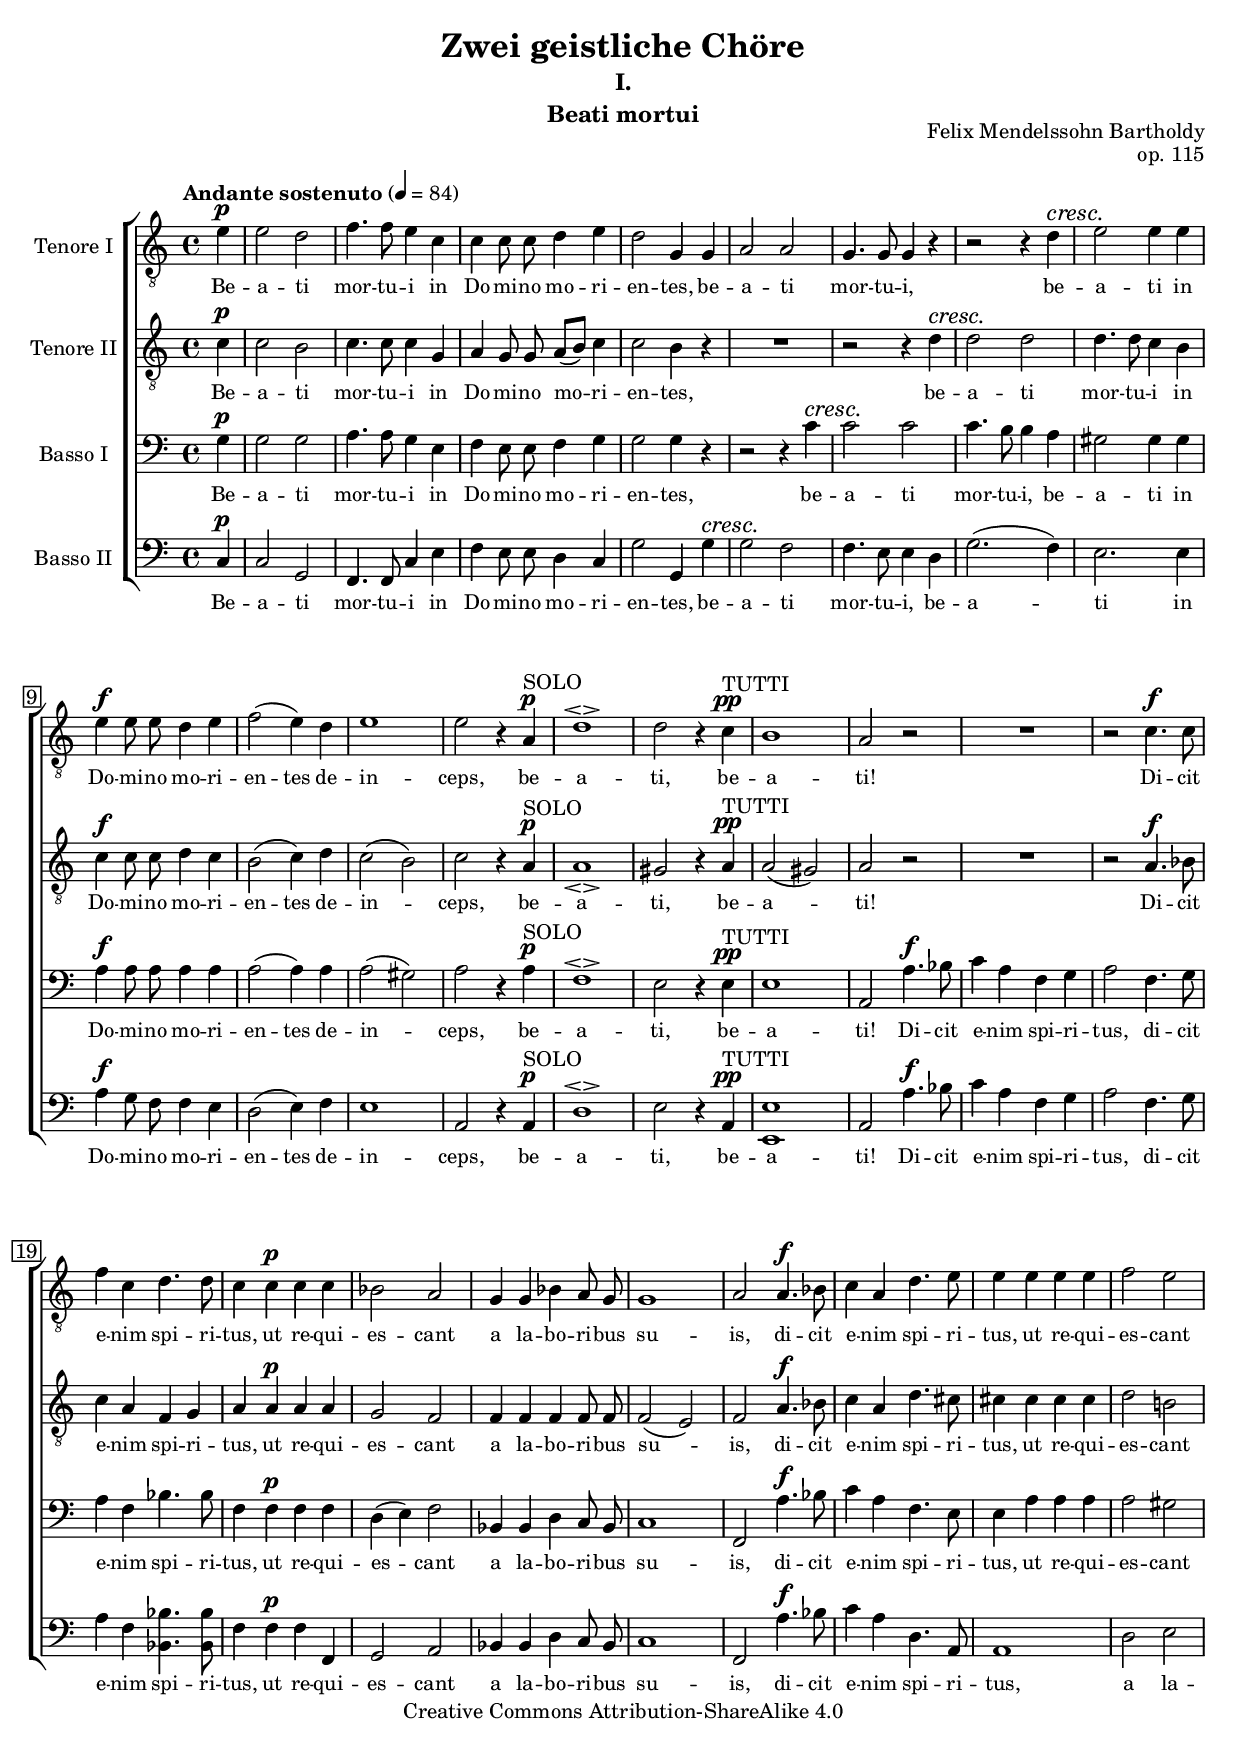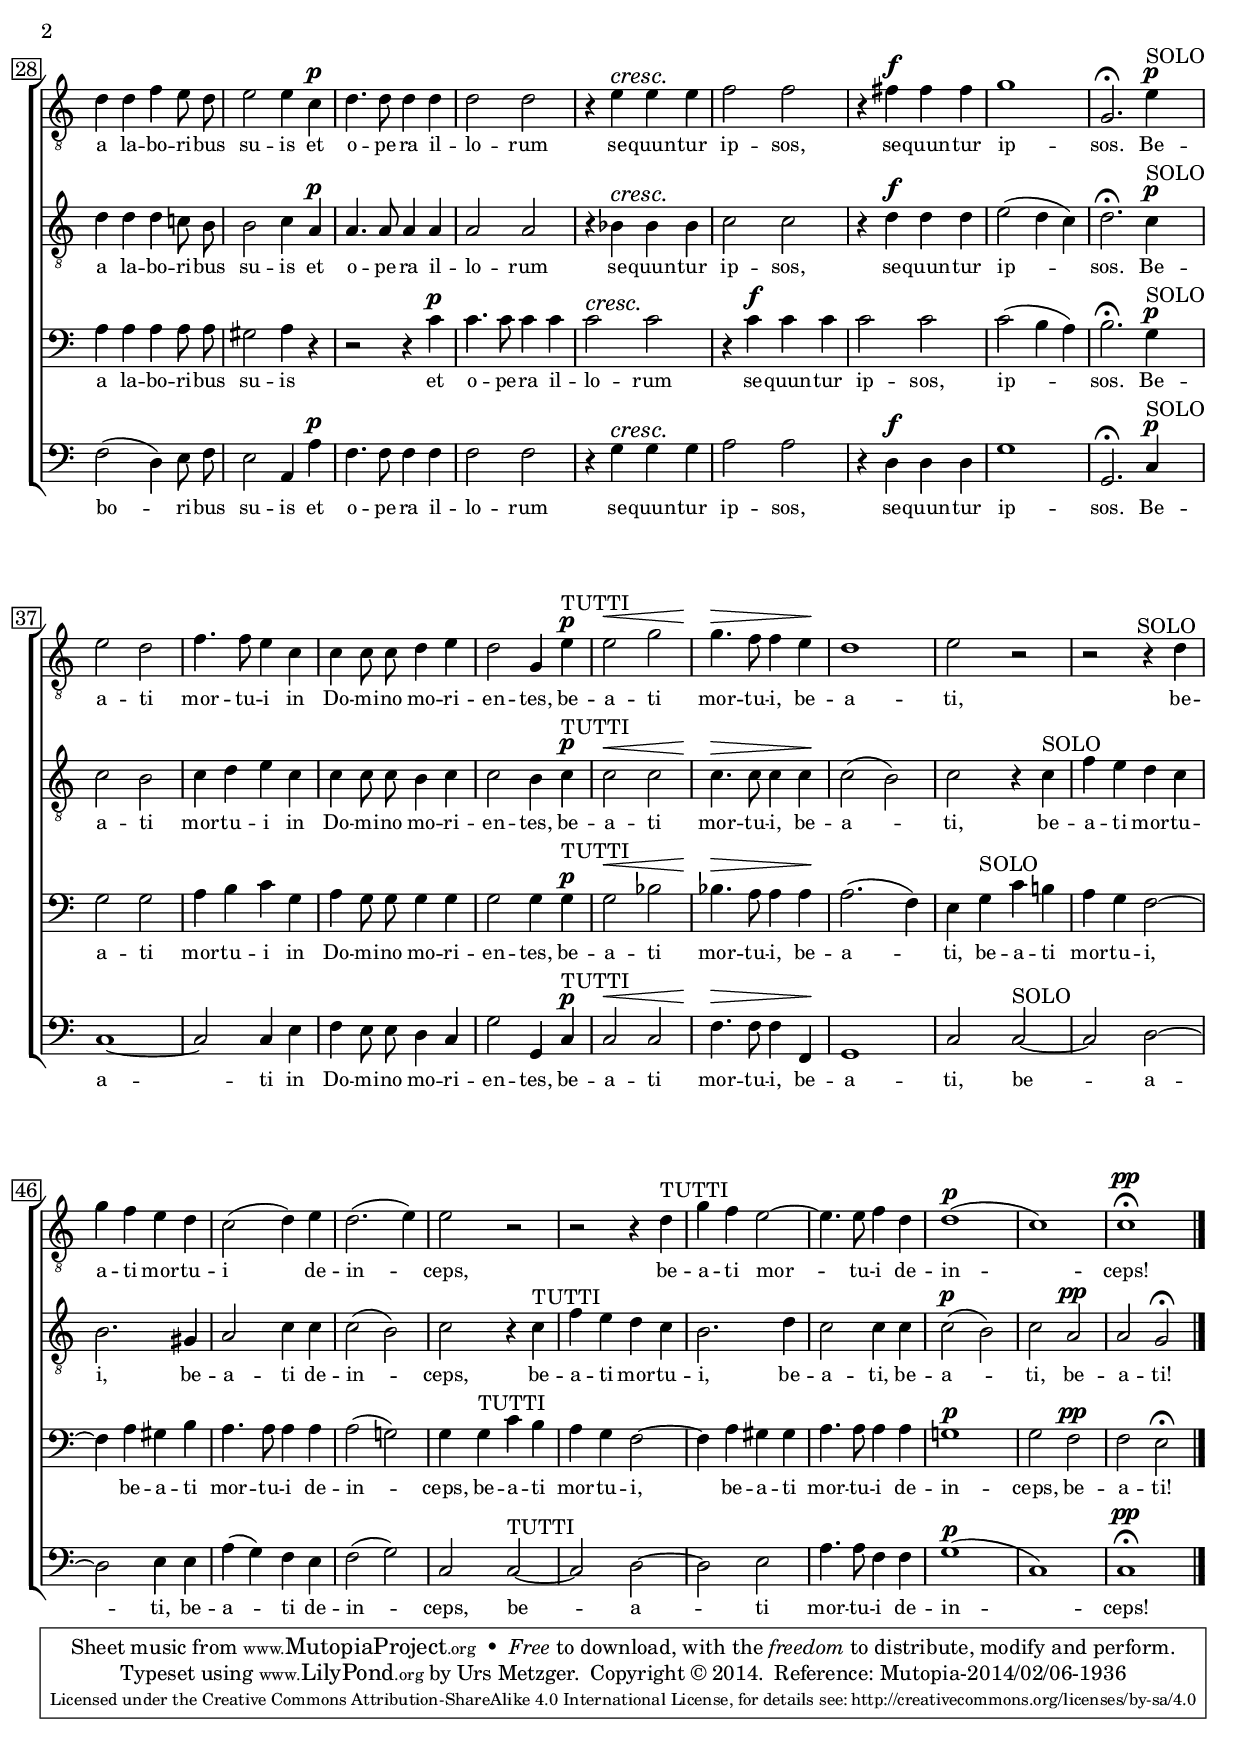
\version "2.18.0"
\include "deutsch.ly"

\header {
   title = "Zwei geistliche Chöre"
   subtitle = \markup { \center-column { "I." "Beati mortui" }}
   composer = "Felix Mendelssohn Bartholdy"
   opus = "op. 115"
   
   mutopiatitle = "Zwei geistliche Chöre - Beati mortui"
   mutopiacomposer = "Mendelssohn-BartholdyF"
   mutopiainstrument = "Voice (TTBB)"
   date = "1833"
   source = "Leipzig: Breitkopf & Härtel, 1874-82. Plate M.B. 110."
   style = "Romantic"
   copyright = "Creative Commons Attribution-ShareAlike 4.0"
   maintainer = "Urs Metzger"
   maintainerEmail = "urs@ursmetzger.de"

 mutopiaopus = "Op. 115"
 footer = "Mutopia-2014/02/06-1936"
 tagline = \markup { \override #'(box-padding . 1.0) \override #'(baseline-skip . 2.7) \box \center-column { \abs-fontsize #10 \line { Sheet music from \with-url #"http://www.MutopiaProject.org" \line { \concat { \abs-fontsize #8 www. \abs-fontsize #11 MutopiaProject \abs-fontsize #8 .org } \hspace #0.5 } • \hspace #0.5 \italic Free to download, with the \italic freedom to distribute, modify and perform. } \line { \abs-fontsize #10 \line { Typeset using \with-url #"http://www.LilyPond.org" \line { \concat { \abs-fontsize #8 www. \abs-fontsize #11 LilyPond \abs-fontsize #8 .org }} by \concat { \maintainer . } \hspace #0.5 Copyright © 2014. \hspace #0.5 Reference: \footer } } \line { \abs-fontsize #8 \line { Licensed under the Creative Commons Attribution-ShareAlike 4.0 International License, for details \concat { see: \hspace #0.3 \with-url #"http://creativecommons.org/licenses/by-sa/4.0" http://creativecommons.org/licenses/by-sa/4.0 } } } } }
}

\paper {
   top-margin = 0.4 \cm
   right-margin = 0.6 \cm
   left-margin = 0.7 \cm
   ragged-bottom = ##f
   ragged-last-bottom = ##f
}

#(set-global-staff-size 18)

nomel = {\set melismaBusyProperties = #'()}
mel = { \set melismaBusyProperties = #'(slurMelismaBusy tieMelismaBusy beamMelismaBusy) }
ctext = { \crescTextCresc \dimTextDecresc }
cpin = { \crescHairpin \dimHairpin }
lyricsstyle = { \small }

global = {
  \key c \major
  \time 4/4
  \autoBeamOff
  \override Score.BarNumber.font-size = #0
  \override Score.BarNumber.stencil = #(make-stencil-boxer 0.125 0.25 ly:text-interface::print)
  \override DynamicTextSpanner.style = #'none
  \ctext
}

tenor_i = \relative e' {
   \clef "G_8"
   \tempo "Andante sostenuto" 4 = 84
   \partial 4 e4^\p 
   e2 d
   f4. f8 e4 c
   c4 c8 c d4 e
   d2 g,4 g
   a2 a
   g4. g8 g4 r
   r2 r4 d'^\<
   e2 e4 e 
   e4^\f e8 e d4 e

   %%% 10
   \nomel f2( e4) d \mel
   e1
   e2 r4 a,^\p^"SOLO"
   d1\espressivo
   d2 r4 c^\pp^"TUTTI"
   h1
   a2 r
   R1
   r2 c4.^\f c8
   f4 c d4. d8

   %%% 20
   c4 c^\p c c
   b2 a
   g4 g b a8 g
   g1
   a2 a4.^\f b8
   c4 a d4. e8
   e4 e e e
   f2 e
   d4 d f e8 d
   e2 e4 c^\p
   
   %%% 30
   d4. d8 d4 d
   d2 d
   r4 e^\< e e
   f2 f
   r4 fis^\f fis fis
   g1
   g,2.^\fermata e'4^\p^"SOLO"
   e2 d 
   f4. f8 e4 c
   c4 c8 c d4 e
   
   %%% 40
   d2 g,4 e'^\p^"TUTTI"
   \cpin e2^\< g
   g4.^\> f8 f4 e\!
   d1
   e2 r
   r2 r4 d -\tweak #'X-offset #-4 ^"SOLO"
   g4 f e d
   c2( d4) e
   d2.( e4)
   e2 r
   
   %%% 50
   r2 r4 d^"TUTTI"
   g4 f e2~
   e4. e8 f4 d
   d1(^\p
   c1)
   c1^\fermata^\pp
   \bar "|."
}
tenor_i_words = \lyricmode {
   \lyricsstyle
   Be -- a -- ti mor -- tu -- i in Do -- mi -- no mo -- ri -- en -- tes,
   be -- a -- ti mor -- tu -- i,  be -- a -- ti in Do -- mi -- no mo -- ri -- en -- tes
   de -- in -- ceps, be -- a -- ti, be -- a -- ti!
   Di -- cit e -- nim spi -- ri -- tus, ut re -- qui -- es -- cant a la -- bo -- ri -- bus su -- is,
   di -- cit e -- nim spi -- ri -- tus, ut re -- qui -- es -- cant
    a la -- bo -- ri -- bus su -- is
   et o -- pe -- ra il -- lo -- rum se -- quun -- tur ip -- sos, se -- quun -- tur ip -- sos.
   Be -- a -- ti mor -- tu -- i in Do -- mi -- no mo -- ri -- en -- tes,
   be -- a -- ti mor -- tu -- i, be -- a -- ti, 
   be -- a -- ti mor -- tu -- i de -- in -- ceps,
   be -- a -- ti mor -- tu -- i de -- in -- ceps!
}

tenor_ii = \relative c' {
   \clef "G_8"
   \partial 4 c4^\p
   c2 h
   c4. c8 c4 g
   a4 g8 g a8[( h]) c4
   c2 h4 r
   R1
   r2 r4 d^\<
   d2 d
   d4. d8 c4 h
   c4^\f c8 c d4 c
   \nomel h2( c4) \mel d
   c2( h)

   %%% 10
   c2 r4 a^\p^"SOLO"
   a1\espressivo
   gis2 r4 a^\pp^"TUTTI"
   a2( gis)
   a2 r
   R1
   r2 a4.^\f b8
   c4 a f g

   %%% 20
   a4 a^\p a a
   g2 f
   f4 f f f8 f
   f2( e)
   f2 a4.^\f b8
   c4 a d4. cis8
   cis4 cis cis cis
   d2 h!
   d4 d d c!8 h
   h2 c4 a^\p

   %%% 30
   a4. a8 a4 a
   a2 a
   r4 b^\< b b
   c2 c
   r4 d^\f d d
   e2( d4 c)
   d2.^\fermata c4^\p^"SOLO"
   c2 h
   c4 d e c
   c4 c8 c h4 c
   
   %%% 40
   c2 h4 c^\p^"TUTTI"
   \cpin c2^\< c
   c4.^\> c8 c4 c\!
   c2( h)
   c2 r4 c^"SOLO"
   f4 e d c
   h2. gis4
   a2 c4 c
   c2( h)
   c2 r4 c4^"TUTTI"
   
   %%% 50
   f4 e d c
   h2. d4
   c2 c4 c
   c2(^\p h)
   c2 a^\pp
   a2 g^\fermata
   \bar "|."
}
tenor_ii_words = \lyricmode {
   \lyricsstyle
   Be -- a -- ti mor -- tu -- i in Do -- mi -- no mo -- ri -- en -- tes,
   be -- a -- ti mor -- tu -- i in Do -- mi -- no mo -- ri -- en -- tes
   de -- in -- ceps, be -- a -- ti, be -- a -- ti!
   Di -- cit e -- nim spi -- ri -- tus, ut re -- qui -- es -- cant a la -- bo -- ri -- bus su -- is,
   di -- cit e -- nim spi -- ri -- tus, ut re -- qui -- es -- cant
   a la -- bo -- ri -- bus su -- is
   et o -- pe -- ra il -- lo -- rum se -- quun -- tur ip -- sos, se -- quun -- tur ip -- sos.
   Be -- a -- ti mor -- tu -- i in Do -- mi -- no mo -- ri -- en -- tes,
   be -- a -- ti mor -- tu -- i, be -- a -- ti, be -- a -- ti mor -- tu -- i,
   be -- a -- ti de -- in -- ceps,
   be -- a -- ti mor -- tu -- i, be -- a -- ti, be -- a -- ti, be -- a -- ti!
}

bass_i = \relative g {
   \clef bass
   \partial 4 g4^\p
   g2 g
   a4. a8 g4 e
   f4 e8 e f4 g
   g2 g4 r
   r2 r4 c^\<
   c2 c
   c4. h8 h4 a
   gis2 gis4 gis
   a4^\f a8 a a4 a

   %%% 10
   \nomel a2( a4) \mel a
   a2( gis)
   a2 r4 a^\p^"SOLO"
   f1\espressivo
   e2 r4 e^\pp^"TUTTI"
   e1
   a,2 a'4.^\f b8
   c4 a4 f g
   a2 f4. g8
   a4 f b4. b8

   %%% 20
   f4 f^\p f f
   d4( e) f2
   b,4 b d c8 b
   c1
   f,2 a'4.^\f b8
   c4 a4 f4. e8
   e4 a a a
   a2 gis
   a4 a a a8 a
   gis2 a4 r

   %%% 30
   r2 r4 c^\p
   c4. c8 c4 c
   c2^\< c
   r4 c^\f c c
   c2 c
   c2( h4 a)
   h2.^\fermata g4^\p^"SOLO"
   g2 g
   a4 h c g
   a4 g8 g g4 g

   %%% 40
   g2 g4 g^\p^"TUTTI"
   \cpin g2^\< b
   b4.^\> a8 a4 a\!
   a2.( f4)
   e4 g^"SOLO" c h!
   a4 g f2~
   f4 a gis h
   a4. a8 a4 a
   a2( g!)
   g4 g^"TUTTI" c h

   %%% 50
   a4 g f2~
   f4 a gis gis
   a4. a8 a4 a
   g!1^\p
   g2 f^\pp 
   f2 e^\fermata
   \bar "|."
}
bass_i_words = \lyricmode {
   \lyricsstyle
   Be -- a -- ti mor -- tu -- i in Do -- mi -- no mo -- ri -- en -- tes,
   be -- a -- ti mor -- tu -- i, be -- a -- ti in Do -- mi -- no mo -- ri -- en -- tes
   de -- in -- ceps, be -- a -- ti, be -- a -- ti!
   Di -- cit e -- nim spi -- ri -- tus, di -- cit e -- nim spi -- ri -- tus, ut re -- qui -- es -- cant a la -- bo -- ri -- bus su -- is,
   di -- cit e -- nim spi -- ri -- tus, ut re -- qui -- es -- cant
   a la -- bo -- ri -- bus su -- is et o -- pe -- ra il -- lo -- rum se -- quun -- tur ip -- sos, ip -- sos.
   Be -- a -- ti mor -- tu -- i in Do -- mi -- no mo -- ri -- en -- tes,
   be -- a -- ti mor -- tu -- i, be -- a -- ti, be -- a -- ti mor -- tu -- i,
   be -- a -- ti mor -- tu -- i de -- in -- ceps,
   be -- a -- ti mor -- tu -- i, be -- a -- ti mor -- tu -- i de -- in -- ceps, be -- a -- ti!
}

bass_ii = \relative c {
   \clef bass
   \partial 4 c4^\p
   c2 g
   f4. f8 c'4 e
   f4 e8 e d4 c
   g'2 g,4 g'^\<
   g2 f
   f4. e8 e4 d
   g2.( f4)
   e2. e4
   a4^\f g8 f f4 e

   %%% 10
   \nomel d2( e4) \mel f
   e1
   a,2 r4 a^\p^"SOLO"
   d1\espressivo
   e2 r4 a,^\pp^"TUTTI"
   <e e'>1
   a2 a'4.^\f b8
   c4 a4 f g
   a2 f4. g8
   a4 f <b, b'>4. <b b'>8

   %%% 20
   f'4 f^\p f f,
   g2 a
   b4 b d c8 b
   c1
   f,2 a'4.^\f b8
   c4 a4 d,4. a8
   a1
   d2 e
   f2( d4) e8 f
   e2 a,4 a'^\p

   %%% 30
   f4. f8 f4 f f2 f
   r4 g^\< g g
   a2 a
   r4 d,^\f d d
   g1
   g,2.^\fermata c4^\p^"SOLO"
   c1~
   c2 c4 e
   f4 e8 e d4 c
   g'2 g,4 c^\p^"TUTTI"

   %%% 40
   \cpin c2^\< c2
   f4.^\> f8 f4 f,\!
   g1
   c2 c~^"SOLO"
   c2 d~
   d2 e4 e
   a4( g) f e
   f2( g)
   c,2 c~^"TUTTI"
   c2 d~

   %%% 50
   d2 e
   a4. a8 f4 f
   g1(^\p
   c,1)
   c1^\fermata^\pp
   \bar "|."
}
bass_ii_words = \lyricmode {
   \lyricsstyle
   Be -- a -- ti mor -- tu -- i in Do -- mi -- no mo -- ri -- en -- tes,
   be -- a -- ti mor -- tu -- i, be -- a -- ti in Do -- mi -- no mo -- ri -- en -- tes
   de -- in -- ceps, be -- a -- ti, be -- a -- ti!
   Di -- cit e -- nim spi -- ri -- tus, di -- cit e -- nim spi -- ri -- tus, ut re -- qui -- es -- cant a la -- bo -- ri -- bus su -- is,
   di -- cit e -- nim spi -- ri -- tus, a la -- bo -- ri -- bus su -- is et o -- pe -- ra il -- lo -- rum
   se -- quun -- tur ip -- sos, se -- quun -- tur ip -- sos.
   Be -- a -- ti in Do -- mi -- no mo -- ri -- en -- tes,
   be -- a -- ti mor -- tu -- i, be -- a -- ti, be -- a -- ti, be -- a -- ti de -- in -- ceps,
   be -- a -- ti mor -- tu -- i de -- in -- ceps!
}

\score {
   \new ChoirStaff <<
      \new Staff <<
         \set Staff.instrumentName = "Tenore I"
         \new Voice = "tenor_i" <<
            \global
            \tenor_i
         >>
         \lyricsto "tenor_i" \new Lyrics \tenor_i_words
      >>
      \new Staff <<
         \set Staff.instrumentName = "Tenore II"
         \new Voice = "tenor_ii" <<
            \global
            \tenor_ii
         >>
         \lyricsto "tenor_ii" \new Lyrics \tenor_ii_words
      >>
      \new Staff <<
         \set Staff.instrumentName = "Basso I"
         \new Voice = "bass_i" <<
            \global
            \bass_i
         >>
         \lyricsto "bass_i" \new Lyrics \bass_i_words
      >>
      \new Staff <<
         \set Staff.instrumentName = "Basso II"
         \new Voice = "bass_ii" <<
            \global
            \bass_ii
         >>
         \lyricsto "bass_ii" \new Lyrics \bass_ii_words
      >>
   >>

   \layout{
      indent = 1.6\cm
   }
}
\score {
   \new Staff <<
         \tenor_i
         \tenor_ii
         \bass_i
         \bass_ii
   >>
   \midi {
      \tempo 2 = 74
   }
}
